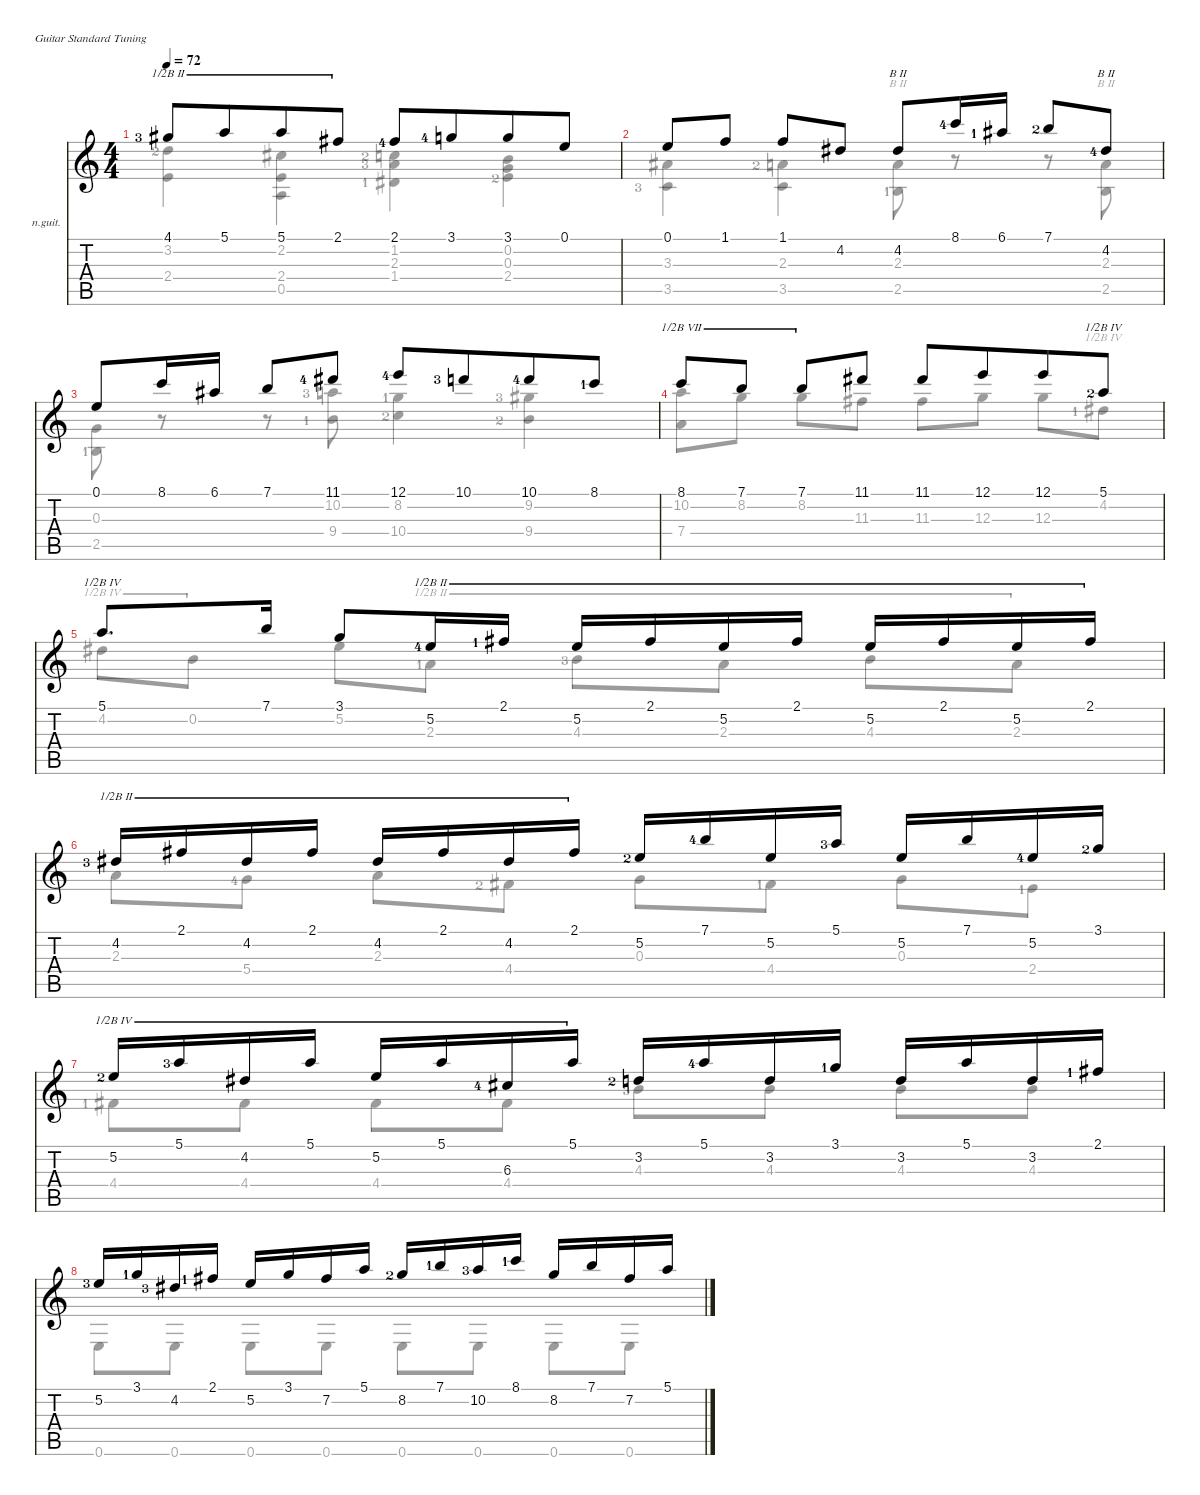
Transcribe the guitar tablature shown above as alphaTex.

\defaultSystemsLayout 4
\hideDynamics
\bracketExtendMode nobrackets
\firstSystemTrackNameOrientation horizontal
\otherSystemsTrackNameOrientation horizontal
\track ("Nylon Guitar" "n.guit.") {instrument acousticguitarnylon}
\staff {score tabs}
\tuning (E4 B3 G3 D3 A2 E2)
\voice
\ts (4 4)
\tempo 72
\clef g2
\scale
0.983861
\ks c
4.1{lf 4 acc #}.8{dy mf barre (2 half) beam Up beam merge} 5.1.8{barre (2 half) beam Up beam merge} 5.1.8{barre (2 half) beam Up beam merge} 2.1{acc #}.8{barre (2 half) beam Up} 2.1{lf 5 acc #}.8{beam Up beam merge} 3.1{lf 5}.8{beam Up beam merge} 3.1.8{beam Up beam merge} 0.1.8{beam Up} |
\scale
1.05061 0.1.8{beam Up} 1.1.8{beam Up} 1.1.8{beam Up} 4.2{acc #}.8{beam Up} 4.2{acc #}.8{barre (2 full) beam Up} 8.1{lf 5}.16{beam Up} 6.1{lf 2 acc #}.16{beam Up} 7.1{lf 3}.8{beam Up} 4.2{lf 5 acc #}.8{barre (2 full) beam Up} |
\scale
0.949394 0.1.8{beam Up} 8.1.16{beam Up} 6.1{acc #}.16{beam Up} 7.1.8{beam Up} 11.1{lf 5 acc #}.8{beam Up} 12.1{lf 5}.8{beam Up beam merge} 10.1{lf 4}.8{beam Up beam merge} 10.1{lf 5}.8{beam Up beam merge} 8.1{lf 2}.8{beam Up} |
\scale
0.969571 8.1.8{barre (7 half) beam Up} 7.1.8{barre (7 half) beam Up} 7.1.8{barre (7 half) beam Up} 11.1{acc #}.8{beam Up} 11.1{acc #}.8{beam Up beam merge} 12.1.8{beam Up beam merge} 12.1.8{beam Up beam merge} 5.1{lf 3}.8{barre (4 half) beam Up} |
\scale
1.03043 5.1.8{d barre (4 half) beam Up} 7.1.16{beam Up} 3.1.8{beam Up} 5.2{lf 5}.16{barre (2 half) beam Up} 2.1{lf 2 acc #}.16{barre (2 half) beam Up} 5.2.16{barre (2 half) beam Up} 2.1{acc #}.16{barre (2 half) beam Up} 5.2.16{barre (2 half) beam Up} 2.1{acc #}.16{barre (2 half) beam Up} 5.2.16{barre (2 half) beam Up} 2.1{acc #}.16{barre (2 half) beam Up} 5.2.16{barre (2 half) beam Up} 2.1{acc #}.16{barre (2 half) beam Up} |
\scale
1.02866 4.2{lf 4 acc #}.16{barre (2 half) beam Up} 2.1{acc #}.16{barre (2 half) beam Up} 4.2{acc #}.16{barre (2 half) beam Up} 2.1{acc #}.16{barre (2 half) beam Up} 4.2{acc #}.16{barre (2 half) beam Up} 2.1{acc #}.16{barre (2 half) beam Up} 4.2{acc #}.16{barre (2 half) beam Up} 2.1{acc #}.16{barre (2 half) beam Up} 5.2{lf 3}.16{beam Up} 7.1{lf 5}.16{beam Up} 5.2.16{beam Up} 5.1{lf 4}.16{beam Up} 5.2.16{beam Up} 7.1.16{beam Up} 5.2{lf 5}.16{beam Up} 3.1{lf 3}.16{beam Up} |
\scale
0.971336 5.2{lf 3}.16{barre (4 half) beam Up} 5.1{lf 4}.16{barre (4 half) beam Up} 4.2{acc #}.16{barre (4 half) beam Up} 5.1.16{barre (4 half) beam Up} 5.2.16{barre (4 half) beam Up} 5.1.16{barre (4 half) beam Up} 6.3{lf 5 acc #}.16{barre (4 half) beam Up} 5.1.16{barre (4 half) beam Up} 3.2{lf 3}.16{beam Up} 5.1{lf 5}.16{beam Up} 3.2.16{beam Up} 3.1{lf 2}.16{beam Up} 3.2.16{beam Up} 5.1.16{beam Up} 3.2.16{beam Up} 2.1{lf 2 acc #}.16{beam Up} |
\scale
1.03931 5.2{lf 4}.16{beam Up} 3.1{lf 2}.16{beam Up} 4.2{lf 4 acc #}.16{beam Up} 2.1{lf 2 acc #}.16{beam Up} 5.2.16{beam Up} 3.1.16{beam Up} 7.2{acc #}.16{beam Up} 5.1.16{beam Up} 8.2{lf 3}.16{beam Up} 7.1{lf 2}.16{beam Up} 10.2{lf 4}.16{beam Up} 8.1{lf 2}.16{beam Up} 8.2.16{beam Up} 7.1.16{beam Up} 7.2{acc #}.16{beam Up} 5.1.16{beam Up}
\voice
\clef g2
\ottava regular
\simile none
\scale
0.983861
\ks c
(3.2{lf 3} 2.4).4{dy mf beam Down} (2.4 0.5 2.2{acc #}).4{beam Down} (1.4{lf 2 acc #} 2.3{lf 4} 1.2{lf 3}).4{beam Down} (0.2 0.3 2.4{lf 3}).4{beam Down} |
\scale
1.05061 (3.3{acc #} 3.5{lf 4}).4{beam Down} (3.5 2.3{lf 3}).4{beam Down} (2.3 2.5{lf 2}).8{barre (2 full) beam Down} r.8{beam Down} r.8{beam Down} (2.5 2.3).8{barre (2 full) beam Down} |
\scale
0.949394 (2.5{lf 2} 0.3).8{beam Down} r.8{beam Down} r.8{beam Down} (10.2{lf 4} 9.4{lf 2}).8{beam Down} (8.2{lf 2} 10.4{lf 3}).4{beam Down} (9.2{lf 4 acc #} 9.4{lf 3}).4{beam Down} |
\scale
0.969571 (10.2 7.4).8{beam Down} 8.2.8{beam Down} 8.2.8{beam Down} 11.3{acc #}.8{beam Down} 11.3{acc #}.8{beam Down} 12.3.8{beam Down} 12.3.8{beam Down} 4.2{lf 2 acc #}.8{barre (4 half) beam Down} |
\scale
1.03043 4.2{acc #}.8{barre (4 half) beam Down} 0.2.8{barre (4 half) beam Down} 5.2.8{beam Down} 2.3{lf 2}.8{barre (2 half) beam Down} 4.3{lf 4}.8{barre (2 half) beam Down} 2.3.8{barre (2 half) beam Down} 4.3.8{barre (2 half) beam Down} 2.3.8{barre (2 half) beam Down} |
\scale
1.02866 2.3.8{beam Down} 5.4{lf 5}.8{beam Down} 2.3.8{beam Down} 4.4{lf 3 acc #}.8{beam Down} 0.3.8{beam Down} 4.4{lf 2 acc #}.8{beam Down} 0.3.8{beam Down} 2.4{lf 2}.8{beam Down} |
\scale
0.971336 4.4{lf 2 acc #}.8{beam Down} 4.4{acc #}.8{beam Down} 4.4{acc #}.8{beam Down} 4.4{acc #}.8{beam Down} 4.3{lf 4}.8{beam Down} 4.3.8{beam Down} 4.3.8{beam Down} 4.3.8{beam Down} |
\scale
1.03931 0.6.8{beam Down} 0.6.8{beam Down} 0.6.8{beam Down} 0.6.8{beam Down} 0.6.8{beam Down} 0.6.8{beam Down} 0.6.8{beam Down} 0.6.8{beam Down}
